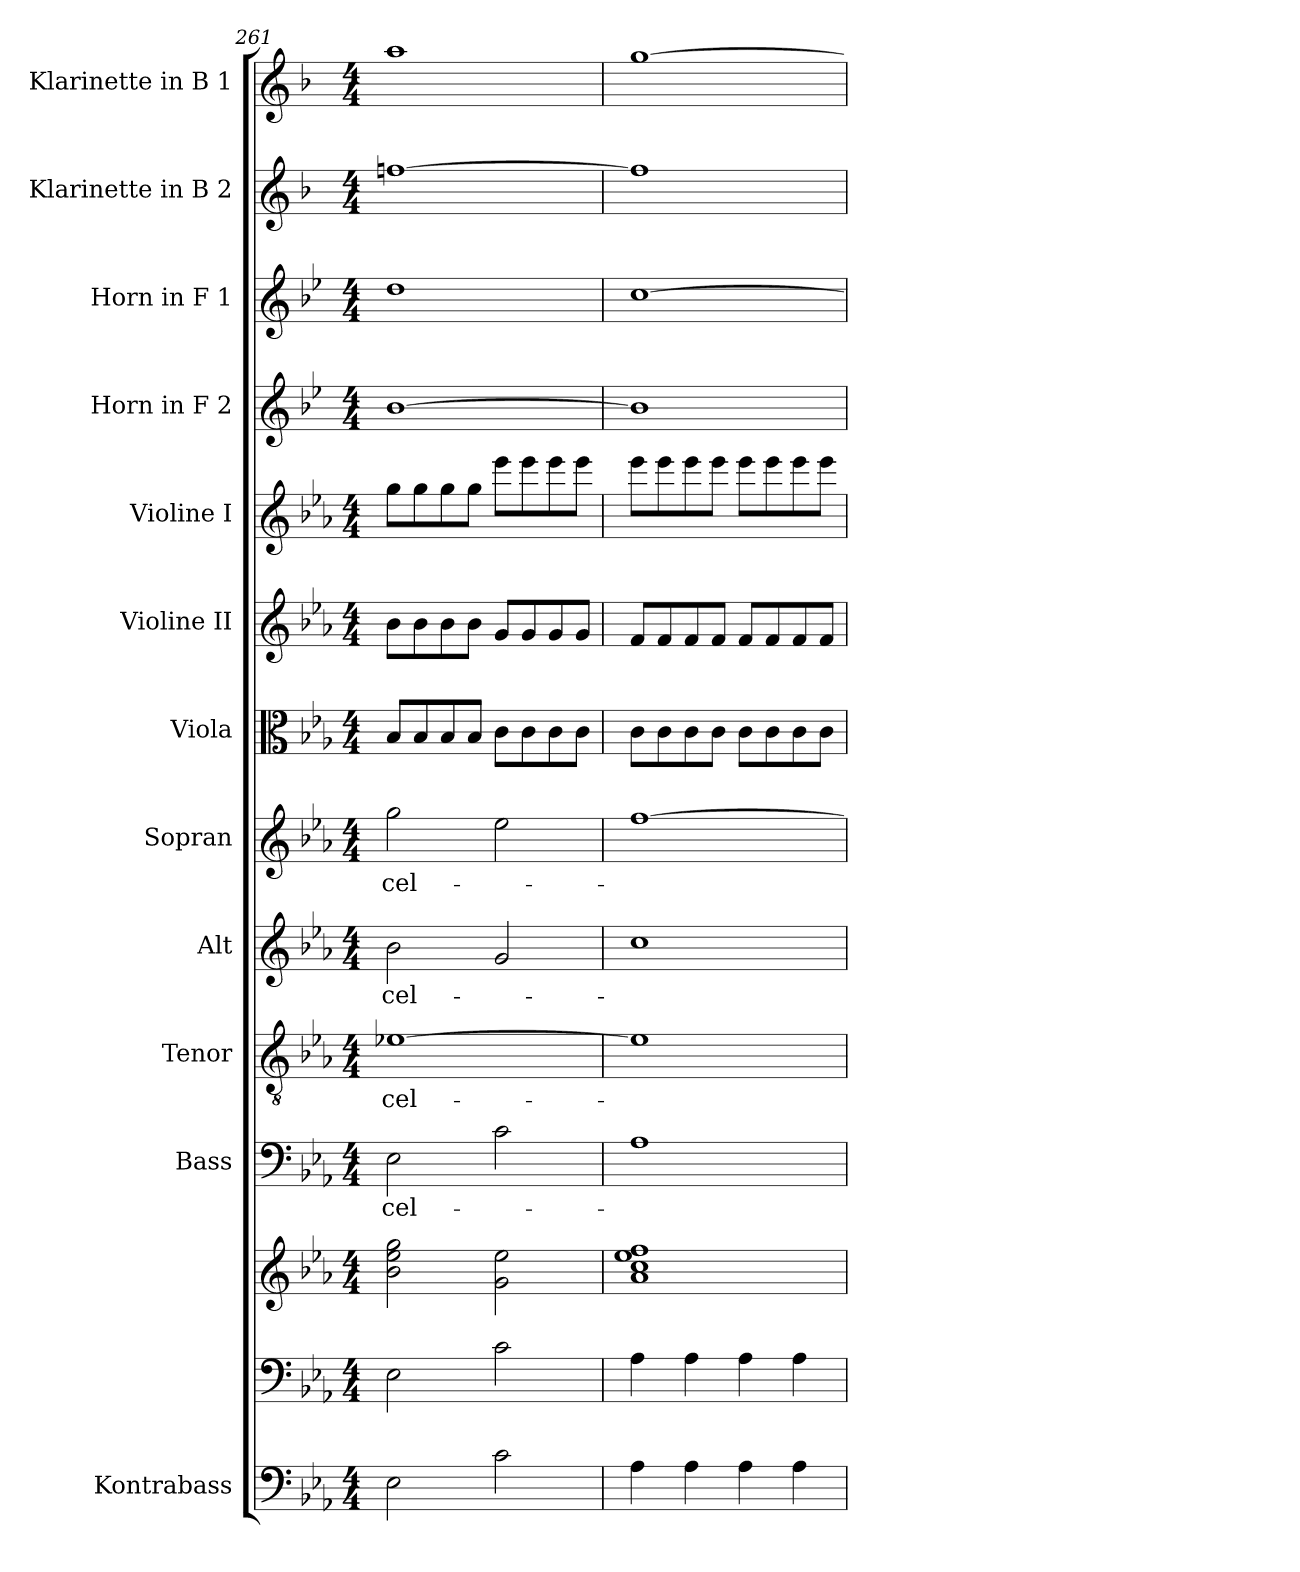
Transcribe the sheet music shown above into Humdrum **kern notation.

**kern	**kern	**kern	**kern	**text	**kern	**text	**kern	**text	**kern	**text	**kern	**kern	**kern	**kern	**kern	**kern	**kern
*part13	*part12	*part12	*part11	*part11	*part10	*part10	*part9	*part9	*part8	*part8	*part7	*part6	*part5	*part4	*part3	*part2	*part1
*staff14	*staff13	*staff12	*staff11	*staff11	*staff10	*staff10	*staff9	*staff9	*staff8	*staff8	*staff7	*staff6	*staff5	*staff4	*staff3	*staff2	*staff1
*I"Kontrabass	*	*	*I"Bass	*	*I"Tenor	*	*I"Alt	*	*I"Sopran	*	*I"Viola	*I"Violine II	*I"Violine I	*I"Horn in F 2	*I"Horn in F 1	*I"Klarinette in B 2	*I"Klarinette in B 1
*I'Kb.	*	*	*I'B	*	*I'T	*	*I'A	*	*I'S	*	*I'Vla.	*I'Vl. II	*I'Vl. I	*I'Hrn. 2	*I'Hrn. 1	*	*
*clefF4	*clefF4	*clefG2	*clefF4	*	*clefGv2	*	*clefG2	*	*clefG2	*	*clefC3	*clefG2	*clefG2	*clefG2	*clefG2	*clefG2	*clefG2
*ITrd7c12	*	*	*	*	*	*	*	*	*	*	*	*	*	*ITrd4c7	*ITrd4c7	*ITrd1c2	*ITrd1c2
*k[b-e-a-]	*k[b-e-a-]	*k[b-e-a-]	*k[b-e-a-]	*	*k[b-e-a-]	*	*k[b-e-a-]	*	*k[b-e-a-]	*	*k[b-e-a-]	*k[b-e-a-]	*k[b-e-a-]	*k[b-e-a-]	*k[b-e-a-]	*k[b-e-a-]	*k[b-e-a-]
*E-:	*E-:	*E-:	*E-:	*	*E-:	*	*E-:	*	*E-:	*	*E-:	*E-:	*E-:	*E-:	*E-:	*E-:	*E-:
*M4/4	*M4/4	*M4/4	*M4/4	*	*M4/4	*	*M4/4	*	*M4/4	*	*M4/4	*M4/4	*M4/4	*M4/4	*M4/4	*M4/4	*M4/4
=261	=261	=261	=261	=261	=261	=261	=261	=261	=261	=261	=261	=261	=261	=261	=261	=261	=261
!	!	!	!	!LO:LY:b	!	!LO:LY:b	!	!LO:LY:b	!	!LO:LY:b	!	!	!	!	!	!	!
2EE-\	2E-\	2b-\ 2ee-\ 2gg\	2E-\	-cel-	[1e-X	-cel-	2b-\	-cel-	2gg\	-cel-	8B-/L	8b-\L	8gg\L	[1e-	1g	[1ee-X	1gg
.	.	.	.	.	.	.	.	.	.	.	8B-/	8b-\	8gg\	.	.	.	.
.	.	.	.	.	.	.	.	.	.	.	8B-/	8b-\	8gg\	.	.	.	.
.	.	.	.	.	.	.	.	.	.	.	8B-/J	8b-\J	8gg\J	.	.	.	.
2C\	2c\	2g\ 2ee-\	2c\	.	.	.	2g/	.	2ee-\	.	8c\L	8g/L	8eee-\L	.	.	.	.
.	.	.	.	.	.	.	.	.	.	.	8c\	8g/	8eee-\	.	.	.	.
.	.	.	.	.	.	.	.	.	.	.	8c\	8g/	8eee-\	.	.	.	.
.	.	.	.	.	.	.	.	.	.	.	8c\J	8g/J	8eee-\J	.	.	.	.
=262	=262	=262	=262	=262	=262	=262	=262	=262	=262	=262	=262	=262	=262	=262	=262	=262	=262
4AA-\	4A-\	1a- 1cc 1ee- 1ff	1A-	.	1e-]	.	1cc	.	[1ff	.	8c\L	8f/L	8eee-\L	1e-]	[1f	1ee-]	[1ff
.	.	.	.	.	.	.	.	.	.	.	8c\	8f/	8eee-\	.	.	.	.
4AA-\	4A-\	.	.	.	.	.	.	.	.	.	8c\	8f/	8eee-\	.	.	.	.
.	.	.	.	.	.	.	.	.	.	.	8c\J	8f/J	8eee-\J	.	.	.	.
4AA-\	4A-\	.	.	.	.	.	.	.	.	.	8c\L	8f/L	8eee-\L	.	.	.	.
.	.	.	.	.	.	.	.	.	.	.	8c\	8f/	8eee-\	.	.	.	.
4AA-\	4A-\	.	.	.	.	.	.	.	.	.	8c\	8f/	8eee-\	.	.	.	.
.	.	.	.	.	.	.	.	.	.	.	8c\J	8f/J	8eee-\J	.	.	.	.
=	=	=	=	=	=	=	=	=	=	=	=	=	=	=	=	=	=
*-	*-	*-	*-	*-	*-	*-	*-	*-	*-	*-	*-	*-	*-	*-	*-	*-	*-
